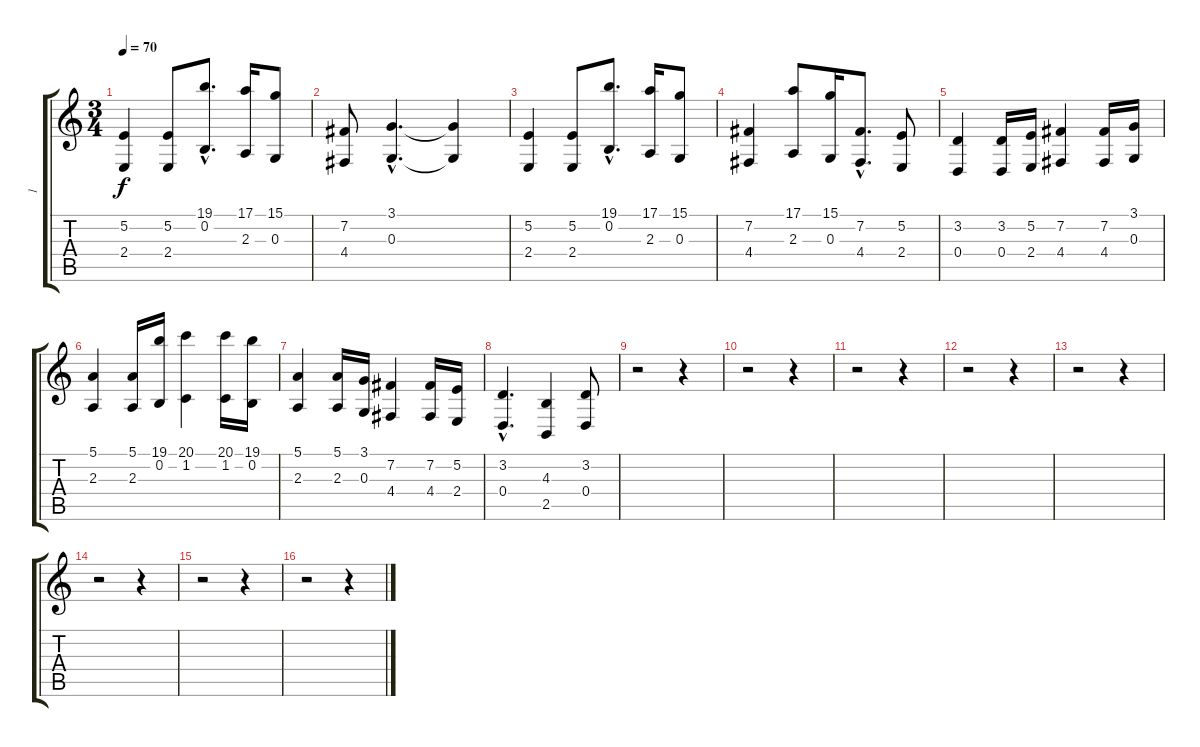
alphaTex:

\track ("1" "1") {instrument lead8bassandlead}
\staff {score tabs}
\tuning (E4 B3 G3 D3 A2 E2) {hide}
\ts (3 4)
\tempo 70
\clef g2
\ks c
(5.2 2.4).4{dy f} (5.2 2.4).8 (19.1{hac} 0.2{hac}).8{d} (17.1 2.3).16 (15.1 0.3).8 |
(7.2 4.4).8 (3.1{hac} 0.3{hac}).4{d} (3.1{t} 0.3{t}).4 |
(5.2 2.4).4 (5.2 2.4).8 (19.1{hac} 0.2{hac}).8{d} (17.1 2.3).16 (15.1 0.3).8 |
(7.2 4.4).4 (17.1 2.3).8 (15.1 0.3).16 (7.2{hac} 4.4{hac}).8{d} (5.2 2.4).8 |
(3.2 0.4).4 (3.2 0.4).16 (5.2 2.4).16 (7.2 4.4).4 (7.2 4.4).16 (3.1 0.3).16 |
(5.1 2.3).4 (5.1 2.3).16 (19.1 0.2).16 (20.1 1.2).4 (20.1 1.2).16 (19.1 0.2).16 |
(5.1 2.3).4 (5.1 2.3).16 (3.1 0.3).16 (7.2 4.4).4 (7.2 4.4).16 (5.2 2.4).16 |
(3.2{hac} 0.4{hac}).4{d} (4.3 2.5).4 (3.2 0.4).8 |
r.2 r.4 |
r.2 r.4 |
r.2 r.4 |
r.2 r.4 |
r.2 r.4 |
r.2 r.4 |
r.2 r.4 |
r.2 r.4
